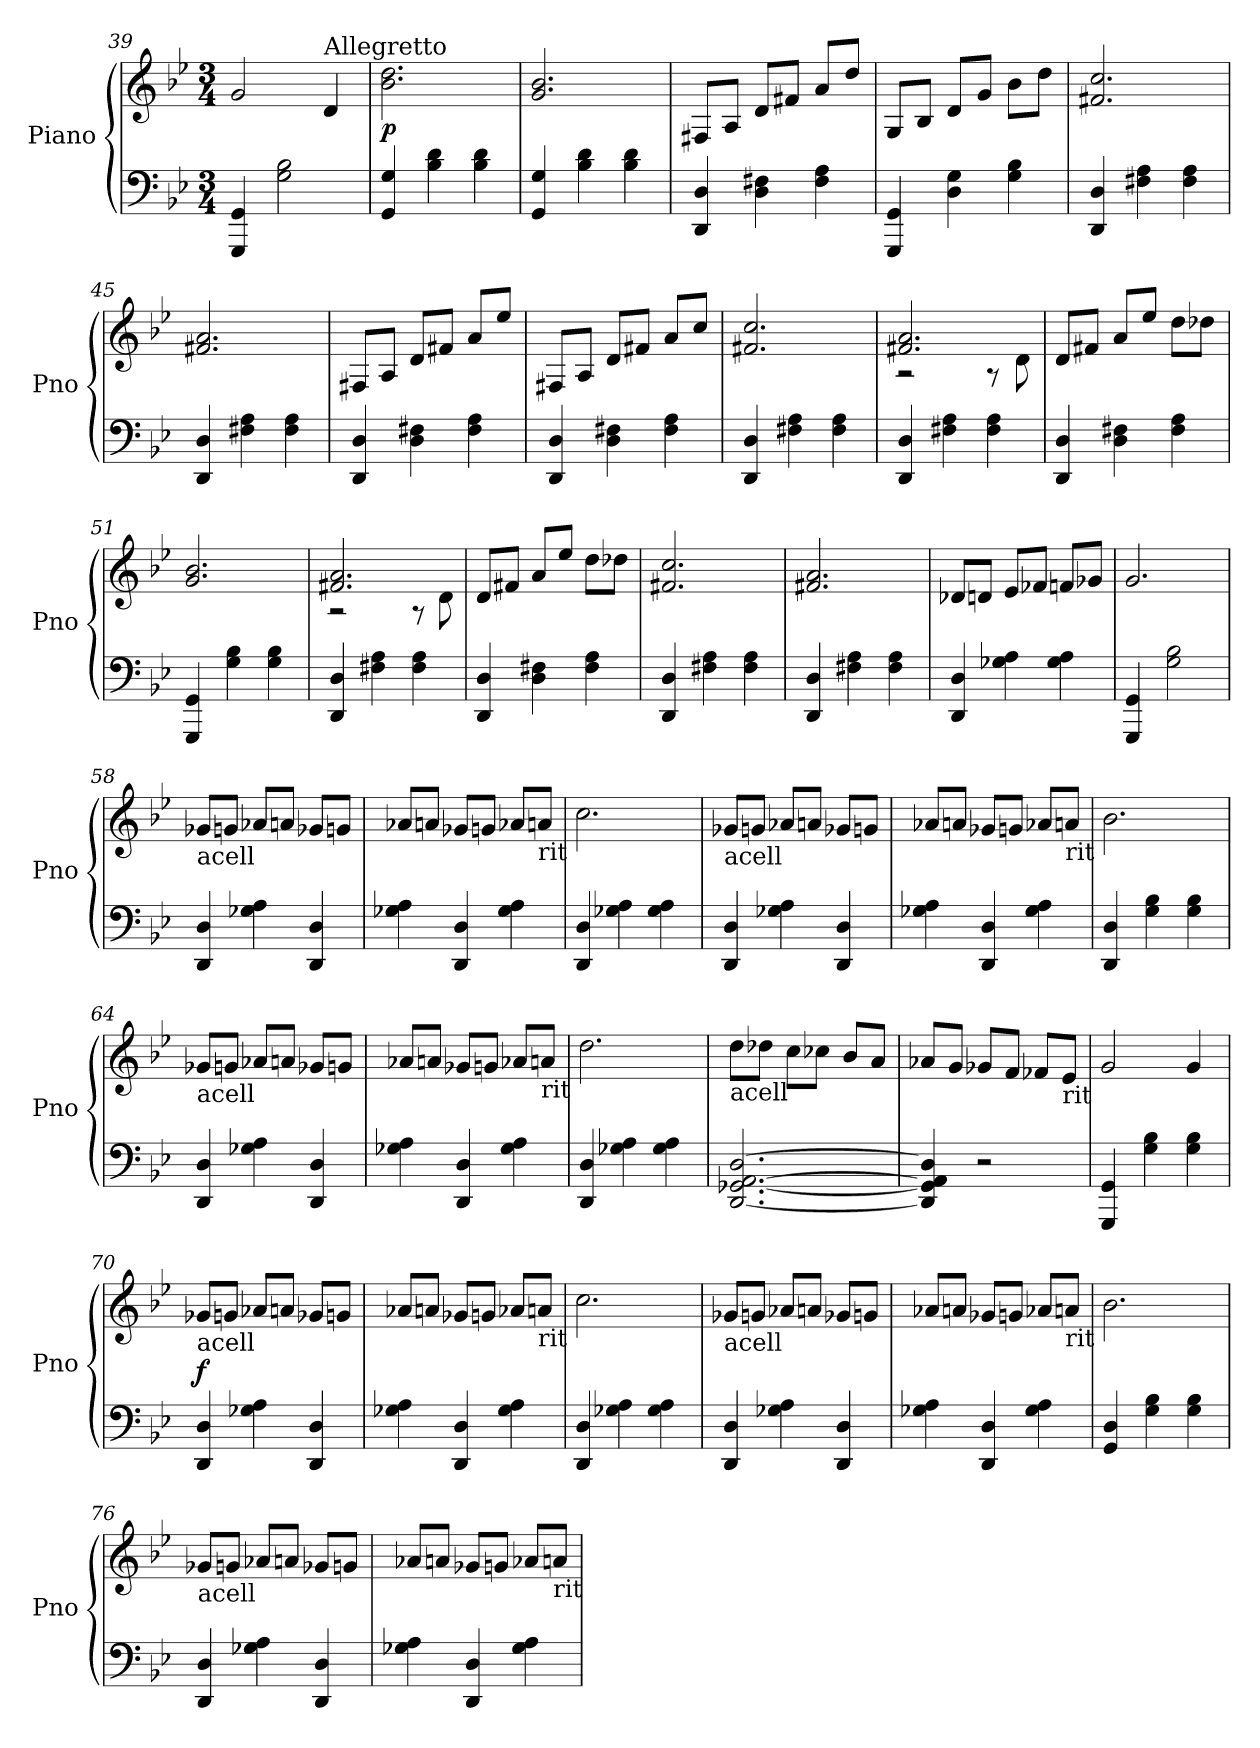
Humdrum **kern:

**kern	**kern	**dynam
*part1	*part1	*part1
*staff2	*staff1	*staff1/2
*I"Piano	*	*
*I'Pno	*	*
*clefF4	*clefG2	*
*k[b-e-]	*k[b-e-]	*
*B-:	*B-:	*
*M3/4	*M3/4	*
=39	=39	=39
4GGG/ 4GG/	2g/	.
2G\ 2B-\	.	.
!	!LO:TX:a:t=Allegretto	!
.	4d/	.
=40	=40	=40
!	!	!LO:DY:b
4GG/ 4G/	2.b-\ 2.dd\	p
4B-\ 4d\	.	.
4B-\ 4d\	.	.
=41	=41	=41
4GG/ 4G/	2.g/ 2.b-/	.
4B-\ 4d\	.	.
4B-\ 4d\	.	.
=42	=42	=42
4DD/ 4D/	8F#X/L	.
.	8A/J	.
4D\ 4F#X\	8d/L	.
.	8f#X/J	.
4F#\ 4A\	8a/L	.
.	8dd/J	.
=43	=43	=43
4GGG/ 4GG/	8G/L	.
.	8B-/J	.
4D\ 4G\	8d/L	.
.	8g/J	.
4G\ 4B-\	8b-\L	.
.	8dd\J	.
=44	=44	=44
4DD/ 4D/	2.f#X/ 2.cc/	.
4F#X\ 4A\	.	.
4F#\ 4A\	.	.
=45	=45	=45
4DD/ 4D/	2.f#X/ 2.a/	.
4F#X\ 4A\	.	.
4F#\ 4A\	.	.
!!LO:LB:g=z
=46	=46	=46
4DD/ 4D/	8F#X/L	.
.	8A/J	.
4D\ 4F#X\	8d/L	.
.	8f#X/J	.
4F#\ 4A\	8a/L	.
.	8ee-/J	.
=47	=47	=47
4DD/ 4D/	8F#X/L	.
.	8A/J	.
4D\ 4F#X\	8d/L	.
.	8f#X/J	.
4F#\ 4A\	8a/L	.
.	8cc/J	.
=48	=48	=48
4DD/ 4D/	2.f#X/ 2.cc/	.
4F#X\ 4A\	.	.
4F#\ 4A\	.	.
=49	=49	=49
*	*^	*
4DD/ 4D/	2.f#X/ 2.a/	2r	.
4F#X\ 4A\	.	.	.
4F#\ 4A\	.	8r	.
.	.	8d\	.
*	*v	*v	*
=50	=50	=50
4DD/ 4D/	8d/L	.
.	8f#X/J	.
4D\ 4F#X\	8a/L	.
.	8ee-/J	.
4F#\ 4A\	8dd\L	.
.	8dd-X\J	.
=51	=51	=51
4GGG/ 4GG/	2.g/ 2.b-/	.
4G\ 4B-\	.	.
4G\ 4B-\	.	.
=52	=52	=52
*	*^	*
4DD/ 4D/	2.f#X/ 2.a/	2r	.
4F#X\ 4A\	.	.	.
4F#\ 4A\	.	8r	.
.	.	8d\	.
*	*v	*v	*
!!LO:LB:g=z
=53	=53	=53
4DD/ 4D/	8d/L	.
.	8f#X/J	.
4D\ 4F#X\	8a/L	.
.	8ee-/J	.
4F#\ 4A\	8dd\L	.
.	8dd-X\J	.
=54	=54	=54
4DD/ 4D/	2.f#X/ 2.cc/	.
4F#X\ 4A\	.	.
4F#\ 4A\	.	.
=55	=55	=55
4DD/ 4D/	2.f#X/ 2.a/	.
4F#X\ 4A\	.	.
4F#\ 4A\	.	.
=56	=56	=56
4DD/ 4D/	8d-X/L	.
.	8dn/J	.
4G-X\ 4A\	8e-/L	.
.	8f-X/J	.
4G-\ 4A\	8fn/L	.
.	8g-X/J	.
=57	=57	=57
4GGG/ 4GG/	2.g/	.
2G\ 2B-\	.	.
=58	=58	=58
!	!LO:TX:b:t=acell	!
4DD/ 4D/	8g-X/L	.
.	8gn/J	.
4G-X\ 4A\	8a-X/L	.
.	8an/J	.
4DD/ 4D/	8g-X/L	.
.	8gn/J	.
!!LO:LB:g=z
=59	=59	=59
4G-X\ 4A\	8a-X/L	.
.	8an/J	.
4DD/ 4D/	8g-X/L	.
.	8gn/J	.
4G-\ 4A\	8a-X/L	.
!	!LO:TX:b:t=rit	!
.	8an/J	.
=60	=60	=60
4DD/ 4D/	2.cc\	.
4G-X\ 4A\	.	.
4G-\ 4A\	.	.
=61	=61	=61
!	!LO:TX:b:t=acell	!
4DD/ 4D/	8g-X/L	.
.	8gn/J	.
4G-X\ 4A\	8a-X/L	.
.	8an/J	.
4DD/ 4D/	8g-X/L	.
.	8gn/J	.
=62	=62	=62
4G-X\ 4A\	8a-X/L	.
.	8an/J	.
4DD/ 4D/	8g-X/L	.
.	8gn/J	.
4G-\ 4A\	8a-X/L	.
!	!LO:TX:b:t=rit	!
.	8an/J	.
=63	=63	=63
4DD/ 4D/	2.b-\	.
4G\ 4B-\	.	.
4G\ 4B-\	.	.
!!LO:LB:g=z
=64	=64	=64
!	!LO:TX:b:t=acell	!
4DD/ 4D/	8g-X/L	.
.	8gn/J	.
4G-X\ 4A\	8a-X/L	.
.	8an/J	.
4DD/ 4D/	8g-X/L	.
.	8gn/J	.
=65	=65	=65
4G-X\ 4A\	8a-X/L	.
.	8an/J	.
4DD/ 4D/	8g-X/L	.
.	8gn/J	.
4G-\ 4A\	8a-X/L	.
!	!LO:TX:b:t=rit	!
.	8an/J	.
=66	=66	=66
4DD/ 4D/	2.dd\	.
4G-X\ 4A\	.	.
4G-\ 4A\	.	.
=67	=67	=67
!	!LO:TX:b:t=acell	!
[2.DD/ [2.GG-X/ [2.AA/ [2.D/	8dd\L	.
.	8dd-X\J	.
.	8cc\L	.
.	8cc-X\J	.
.	8b-/L	.
.	8a/J	.
=68	=68	=68
4DD/] 4GG-/] 4AA/] 4D/]	8a-X/L	.
.	8g/J	.
2r	8g-X/L	.
.	8f/J	.
.	8f-X/L	.
!	!LO:TX:b:t=rit	!
.	8e-/J	.
!!LO:PB:g=z
=69	=69	=69
4GGG/ 4GG/	2g/	.
4G\ 4B-\	.	.
4G\ 4B-\	4g/	.
=70	=70	=70
!	!LO:TX:b:t=acell	!
!	!	!LO:DY:a=2
4DD/ 4D/	8g-X/L	f
.	8gn/J	.
4G-X\ 4A\	8a-X/L	.
.	8an/J	.
4DD/ 4D/	8g-X/L	.
.	8gn/J	.
=71	=71	=71
4G-X\ 4A\	8a-X/L	.
.	8an/J	.
4DD/ 4D/	8g-X/L	.
.	8gn/J	.
4G-\ 4A\	8a-X/L	.
!	!LO:TX:b:t=rit	!
.	8an/J	.
=72	=72	=72
4DD/ 4D/	2.cc\	.
4G-X\ 4A\	.	.
4G-\ 4A\	.	.
=73	=73	=73
!	!LO:TX:b:t=acell	!
4DD/ 4D/	8g-X/L	.
.	8gn/J	.
4G-X\ 4A\	8a-X/L	.
.	8an/J	.
4DD/ 4D/	8g-X/L	.
.	8gn/J	.
!!LO:LB:g=z
=74	=74	=74
4G-X\ 4A\	8a-X/L	.
.	8an/J	.
4DD/ 4D/	8g-X/L	.
.	8gn/J	.
4G-\ 4A\	8a-X/L	.
!	!LO:TX:b:t=rit	!
.	8an/J	.
=75	=75	=75
4GG/ 4D/	2.b-\	.
4G\ 4B-\	.	.
4G\ 4B-\	.	.
=76	=76	=76
!	!LO:TX:b:t=acell	!
4DD/ 4D/	8g-X/L	.
.	8gn/J	.
4G-X\ 4A\	8a-X/L	.
.	8an/J	.
4DD/ 4D/	8g-X/L	.
.	8gn/J	.
=77	=77	=77
4G-X\ 4A\	8a-X/L	.
.	8an/J	.
4DD/ 4D/	8g-X/L	.
.	8gn/J	.
4G-\ 4A\	8a-X/L	.
!	!LO:TX:b:t=rit	!
.	8an/J	.
=	=	=
*-	*-	*-
